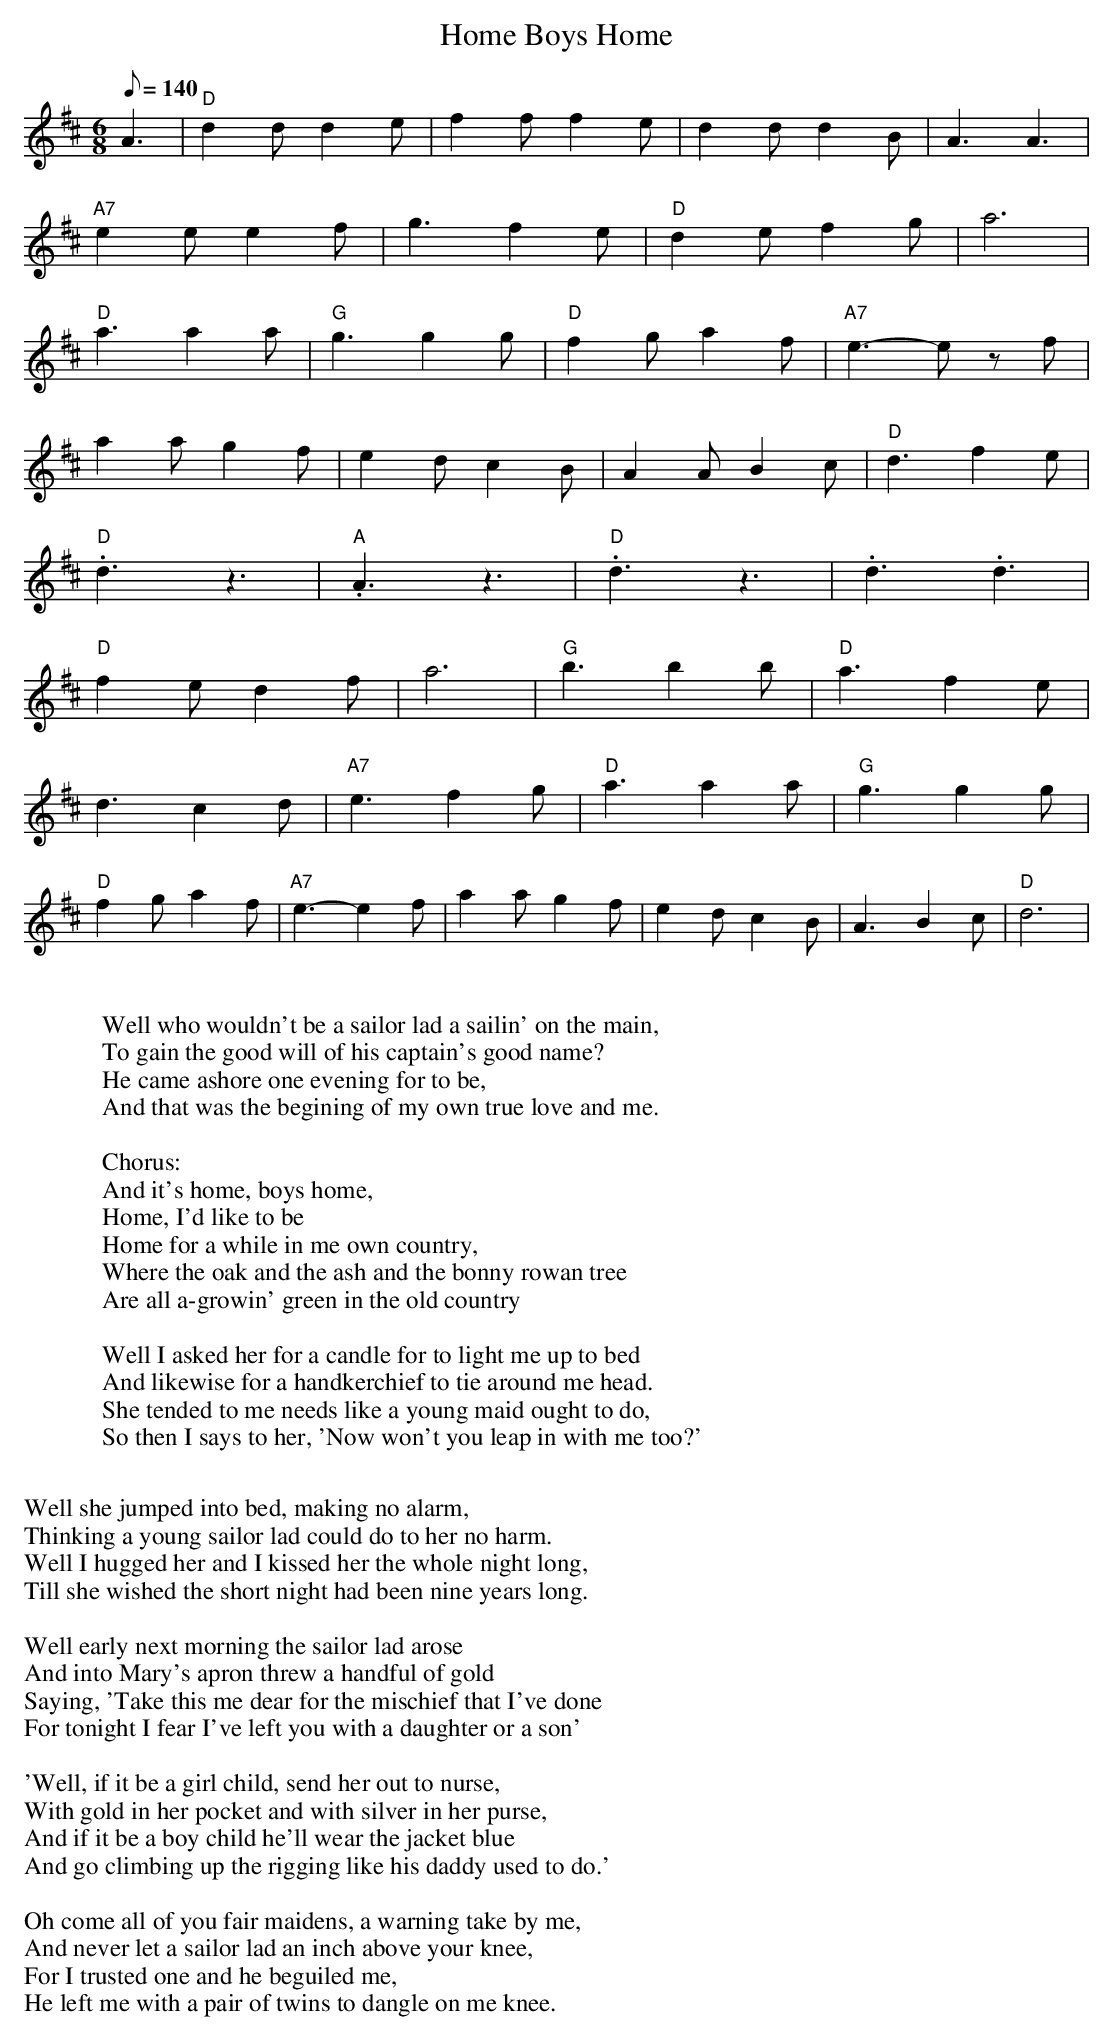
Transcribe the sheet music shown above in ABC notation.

X:1
T: Home Boys Home
M:6/8
Q: 140
L:1/8
K:D
A3| "D"d2d d2e|f2f f2e|d2d d2B|A3 A3|
"A7"e2e e2f|g3 f2e|"D"d2e f2g|a6|
"D"a3 a2a|"G"g3 g2g|"D"f2g a2f|"A7"e3-e zf|
a2a g2f|e2d c2B|A2A B2c|"D"d3 f2e|
"D".d3z3|"A".A3z3|"D".d3z3|.d3.d3|
"D"f2e d2f|a6|"G"b3 b2b|"D"a3 f2e|
d3 c2d|"A7"e3 f2g|"D"a3 a2a|"G"g3 g2g|
"D"f2g a2f|"A7"e3-e2f|a2a g2f|e2d c2B|A3 B2c|"D"d6|
W:
W:Well who wouldn't be a sailor lad a sailin' on the main,
W:To gain the good will of his captain's good name?
W:He came ashore one evening for to be,
W:And that was the begining of my own true love and me.
W:
W:Chorus:
W:And it's home, boys home,
W:Home, I'd like to be
W:Home for a while in me own country,
W:Where the oak and the ash and the bonny rowan tree
W:Are all a-growin' green in the old country
W:
W:Well I asked her for a candle for to light me up to bed
W:And likewise for a handkerchief to tie around me head.
W:She tended to me needs like a young maid ought to do,
W:So then I says to her, 'Now won't you leap in with me too?'
W:
W:Well she jumped into bed, making no alarm,
W:Thinking a young sailor lad could do to her no harm.
W:Well I hugged her and I kissed her the whole night long,
W:Till she wished the short night had been nine years long.
W:
W:Well early next morning the sailor lad arose
W:And into Mary's apron threw a handful of gold
W:Saying, 'Take this me dear for the mischief that I've done
W:For tonight I fear I've left you with a daughter or a son'
W:
W:'Well, if it be a girl child, send her out to nurse,
W:With gold in her pocket and with silver in her purse,
W:And if it be a boy child he'll wear the jacket blue
W:And go climbing up the rigging like his daddy used to do.'
W:
W:Oh come all of you fair maidens, a warning take by me,
W:And never let a sailor lad an inch above your knee,
W:For I trusted one and he beguiled me,
W:He left me with a pair of twins to dangle on me knee.
